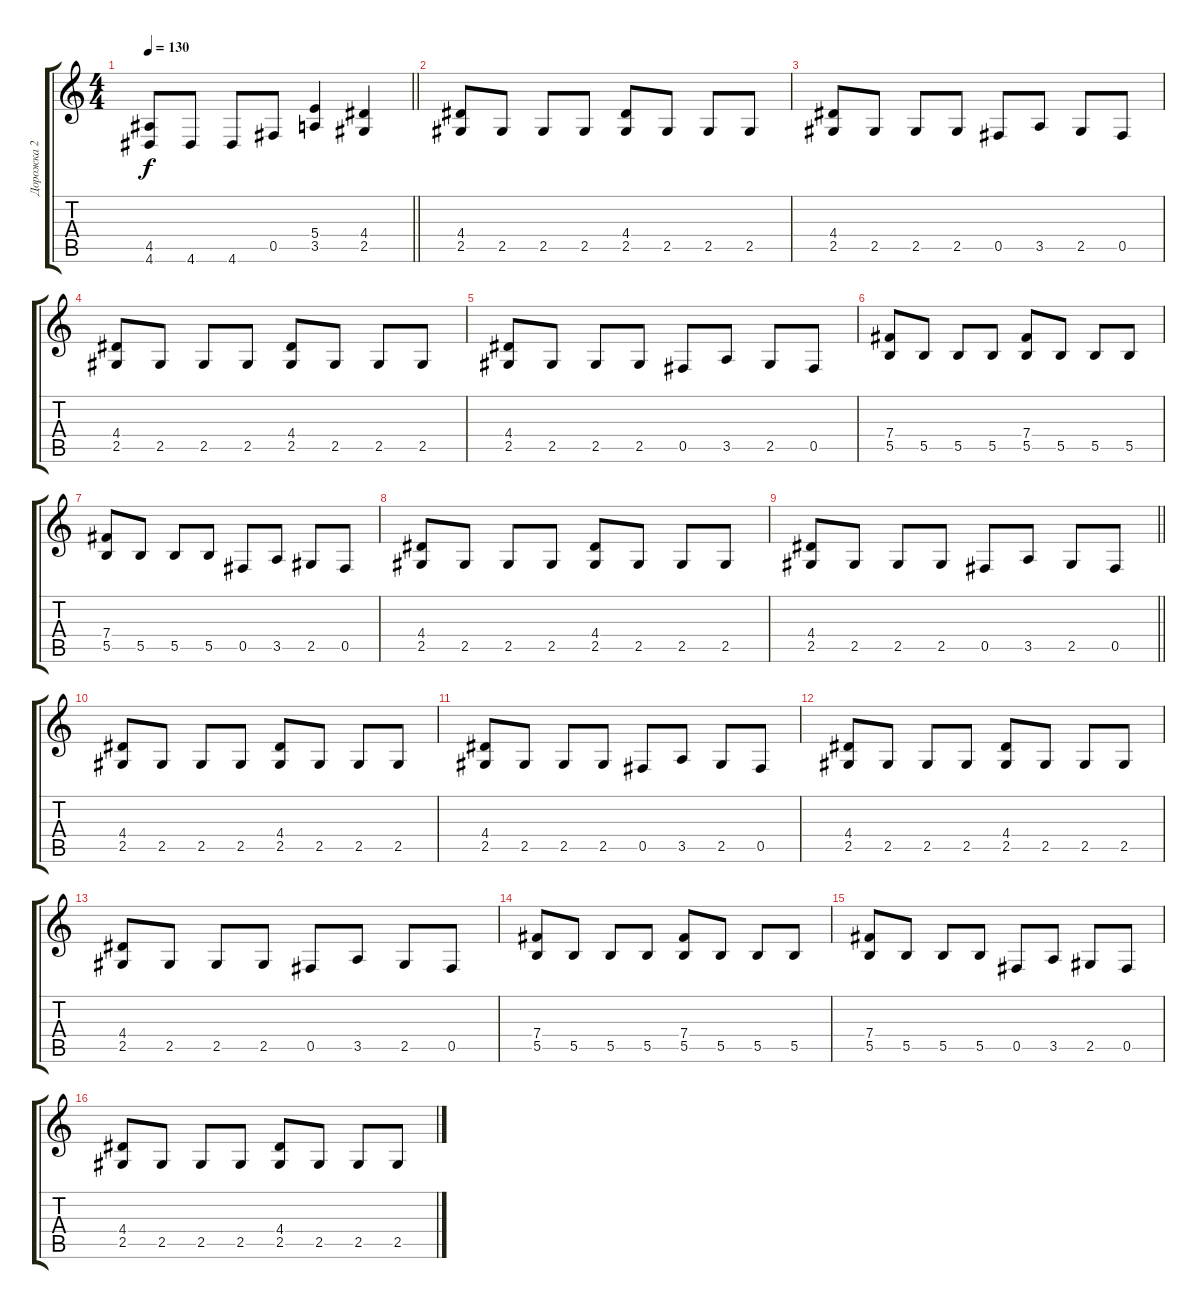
\track ("Дорожка 2" "Дорожка 2") {instrument distortionguitar}
\staff {score tabs}
\tuning (Db4 Ab3 E3 B2 Gb2 B1) {hide}
\ts (4 4)
\tempo 130
\clef g2
\barLineRight lightlight
\ks c
(4.5 4.6).8{dy f} 4.6.8 4.6.8 0.5.8 (5.4 3.5).4 (4.4 2.5).4 |
\section ("" " ")
(4.4 2.5).8 2.5.8 2.5.8 2.5.8 (4.4 2.5).8 2.5.8 2.5.8 2.5.8 |
(4.4 2.5).8 2.5.8 2.5.8 2.5.8 0.5.8 3.5.8 2.5.8 0.5.8 |
(4.4 2.5).8 2.5.8 2.5.8 2.5.8 (4.4 2.5).8 2.5.8 2.5.8 2.5.8 |
(4.4 2.5).8 2.5.8 2.5.8 2.5.8 0.5.8 3.5.8 2.5.8 0.5.8 |
(7.4 5.5).8 5.5.8 5.5.8 5.5.8 (7.4 5.5).8 5.5.8 5.5.8 5.5.8 |
(7.4 5.5).8 5.5.8 5.5.8 5.5.8 0.5.8 3.5.8 2.5.8 0.5.8 |
(4.4 2.5).8 2.5.8 2.5.8 2.5.8 (4.4 2.5).8 2.5.8 2.5.8 2.5.8 |
\barLineRight lightlight
(4.4 2.5).8 2.5.8 2.5.8 2.5.8 0.5.8 3.5.8 2.5.8 0.5.8 |
(4.4 2.5).8 2.5.8 2.5.8 2.5.8 (4.4 2.5).8 2.5.8 2.5.8 2.5.8 |
(4.4 2.5).8 2.5.8 2.5.8 2.5.8 0.5.8 3.5.8 2.5.8 0.5.8 |
(4.4 2.5).8 2.5.8 2.5.8 2.5.8 (4.4 2.5).8 2.5.8 2.5.8 2.5.8 |
(4.4 2.5).8 2.5.8 2.5.8 2.5.8 0.5.8 3.5.8 2.5.8 0.5.8 |
(7.4 5.5).8 5.5.8 5.5.8 5.5.8 (7.4 5.5).8 5.5.8 5.5.8 5.5.8 |
(7.4 5.5).8 5.5.8 5.5.8 5.5.8 0.5.8 3.5.8 2.5.8 0.5.8 |
(4.4 2.5).8 2.5.8 2.5.8 2.5.8 (4.4 2.5).8 2.5.8 2.5.8 2.5.8
